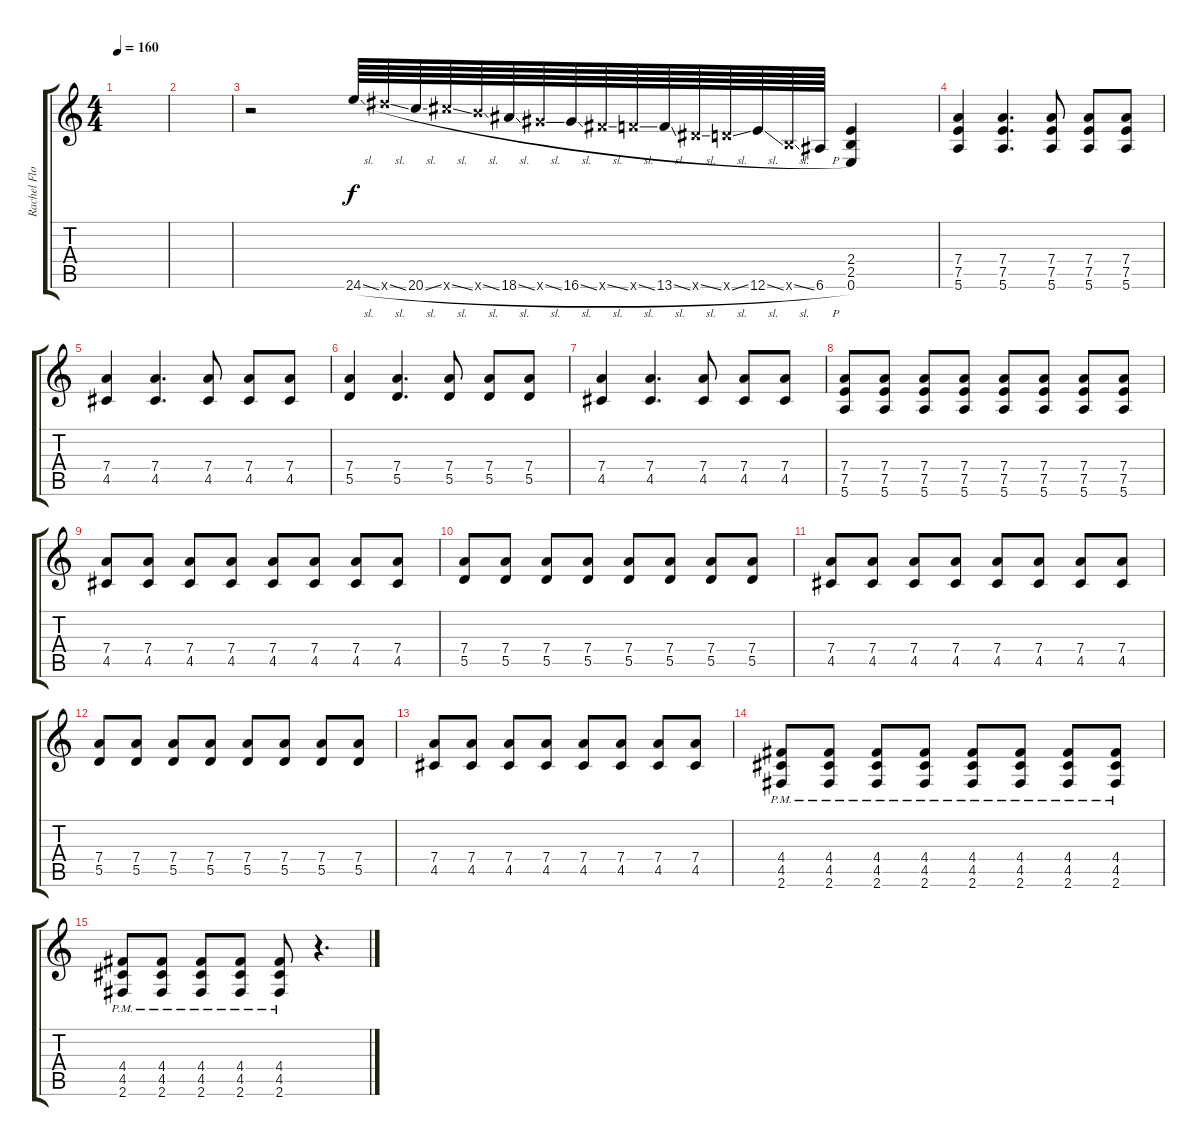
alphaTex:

\track ("Rachel Flotard" "Rachel Flo") {instrument distortionguitar}
\staff {score tabs}
\tuning (E4 B3 G3 D3 A2 E2) {hide}
\ts (4 4)
\tempo 160
\clef g2
\ks c
|
|
r.2 24.6{sl}.64 23.6{sl x}.64 20.6{sl}.64 21.6{sl x}.64 19.6{sl x}.64 18.6{sl}.64 16.6{sl x}.64 16.6{sl}.64 14.6{sl x}.64 13.6{sl x}.64 13.6{sl}.64 11.6{sl x}.64 10.6{sl x}.64 12.6{sl}.64 7.6{sl x}.64 6.6{h}.64 (2.4 2.5 0.6).4 |
(7.4 7.5 5.6).4 (7.4 7.5 5.6).4{d} (7.4 7.5 5.6).8 (7.4 7.5 5.6).8 (7.4 7.5 5.6).8 |
(7.4 4.5).4 (7.4 4.5).4{d} (7.4 4.5).8 (7.4 4.5).8 (7.4 4.5).8 |
(7.4 5.5).4 (7.4 5.5).4{d} (7.4 5.5).8 (7.4 5.5).8 (7.4 5.5).8 |
(7.4 4.5).4 (7.4 4.5).4{d} (7.4 4.5).8 (7.4 4.5).8 (7.4 4.5).8 |
(7.4 7.5 5.6).8 (7.4 7.5 5.6).8 (7.4 7.5 5.6).8 (7.4 7.5 5.6).8 (7.4 7.5 5.6).8 (7.4 7.5 5.6).8 (7.4 7.5 5.6).8 (7.4 7.5 5.6).8 |
(7.4 4.5).8 (7.4 4.5).8 (7.4 4.5).8 (7.4 4.5).8 (7.4 4.5).8 (7.4 4.5).8 (7.4 4.5).8 (7.4 4.5).8 |
(7.4 5.5).8 (7.4 5.5).8 (7.4 5.5).8 (7.4 5.5).8 (7.4 5.5).8 (7.4 5.5).8 (7.4 5.5).8 (7.4 5.5).8 |
(7.4 4.5).8 (7.4 4.5).8 (7.4 4.5).8 (7.4 4.5).8 (7.4 4.5).8 (7.4 4.5).8 (7.4 4.5).8 (7.4 4.5).8 |
(7.4 5.5).8 (7.4 5.5).8 (7.4 5.5).8 (7.4 5.5).8 (7.4 5.5).8 (7.4 5.5).8 (7.4 5.5).8 (7.4 5.5).8 |
(7.4 4.5).8 (7.4 4.5).8 (7.4 4.5).8 (7.4 4.5).8 (7.4 4.5).8 (7.4 4.5).8 (7.4 4.5).8 (7.4 4.5).8 |
(4.4{pm} 4.5{pm} 2.6{pm}).8 (4.4{pm} 4.5{pm} 2.6{pm}).8 (4.4{pm} 4.5{pm} 2.6{pm}).8 (4.4{pm} 4.5{pm} 2.6{pm}).8 (4.4{pm} 4.5{pm} 2.6{pm}).8 (4.4{pm} 4.5{pm} 2.6{pm}).8 (4.4{pm} 4.5{pm} 2.6{pm}).8 (4.4{pm} 4.5{pm} 2.6{pm}).8 |
(4.4{pm} 4.5{pm} 2.6{pm}).8 (4.4{pm} 4.5{pm} 2.6{pm}).8 (4.4{pm} 4.5{pm} 2.6{pm}).8 (4.4{pm} 4.5{pm} 2.6{pm}).8 (4.4{pm} 4.5{pm} 2.6{pm}).8 r.4{d}
